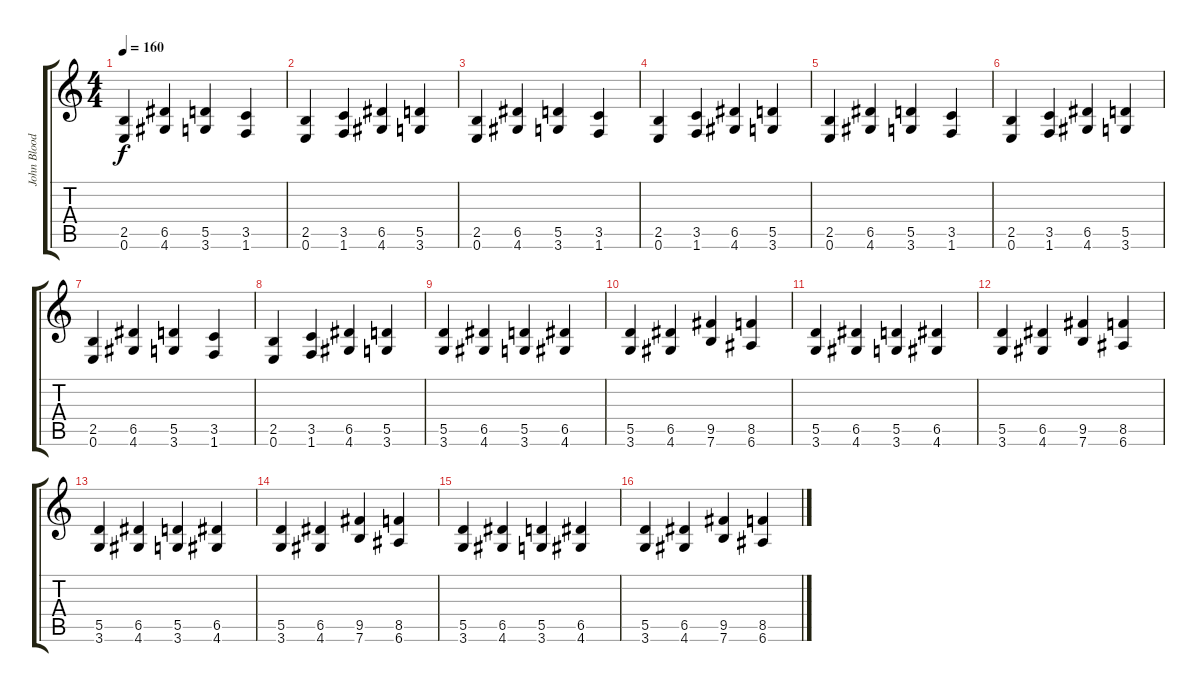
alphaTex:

\track ("John Bloodsucker" "John Blood") {instrument overdrivenguitar}
\staff {score tabs}
\tuning (E4 B3 G3 D3 A2 E2) {hide}
\ts (4 4)
\tempo 160
\clef g2
\ks c
(2.5 0.6).4{dy f} (6.5 4.6).4 (5.5 3.6).4 (3.5 1.6).4 |
(2.5 0.6).4 (3.5 1.6).4 (6.5 4.6).4 (5.5 3.6).4 |
(2.5 0.6).4 (6.5 4.6).4 (5.5 3.6).4 (3.5 1.6).4 |
(2.5 0.6).4 (3.5 1.6).4 (6.5 4.6).4 (5.5 3.6).4 |
(2.5 0.6).4 (6.5 4.6).4 (5.5 3.6).4 (3.5 1.6).4 |
(2.5 0.6).4 (3.5 1.6).4 (6.5 4.6).4 (5.5 3.6).4 |
(2.5 0.6).4 (6.5 4.6).4 (5.5 3.6).4 (3.5 1.6).4 |
(2.5 0.6).4 (3.5 1.6).4 (6.5 4.6).4 (5.5 3.6).4 |
(5.5 3.6).4 (6.5 4.6).4 (5.5 3.6).4 (6.5 4.6).4 |
(5.5 3.6).4 (6.5 4.6).4 (9.5 7.6).4 (8.5 6.6).4 |
(5.5 3.6).4 (6.5 4.6).4 (5.5 3.6).4 (6.5 4.6).4 |
(5.5 3.6).4 (6.5 4.6).4 (9.5 7.6).4 (8.5 6.6).4 |
(5.5 3.6).4 (6.5 4.6).4 (5.5 3.6).4 (6.5 4.6).4 |
(5.5 3.6).4 (6.5 4.6).4 (9.5 7.6).4 (8.5 6.6).4 |
(5.5 3.6).4 (6.5 4.6).4 (5.5 3.6).4 (6.5 4.6).4 |
(5.5 3.6).4 (6.5 4.6).4 (9.5 7.6).4 (8.5 6.6).4
